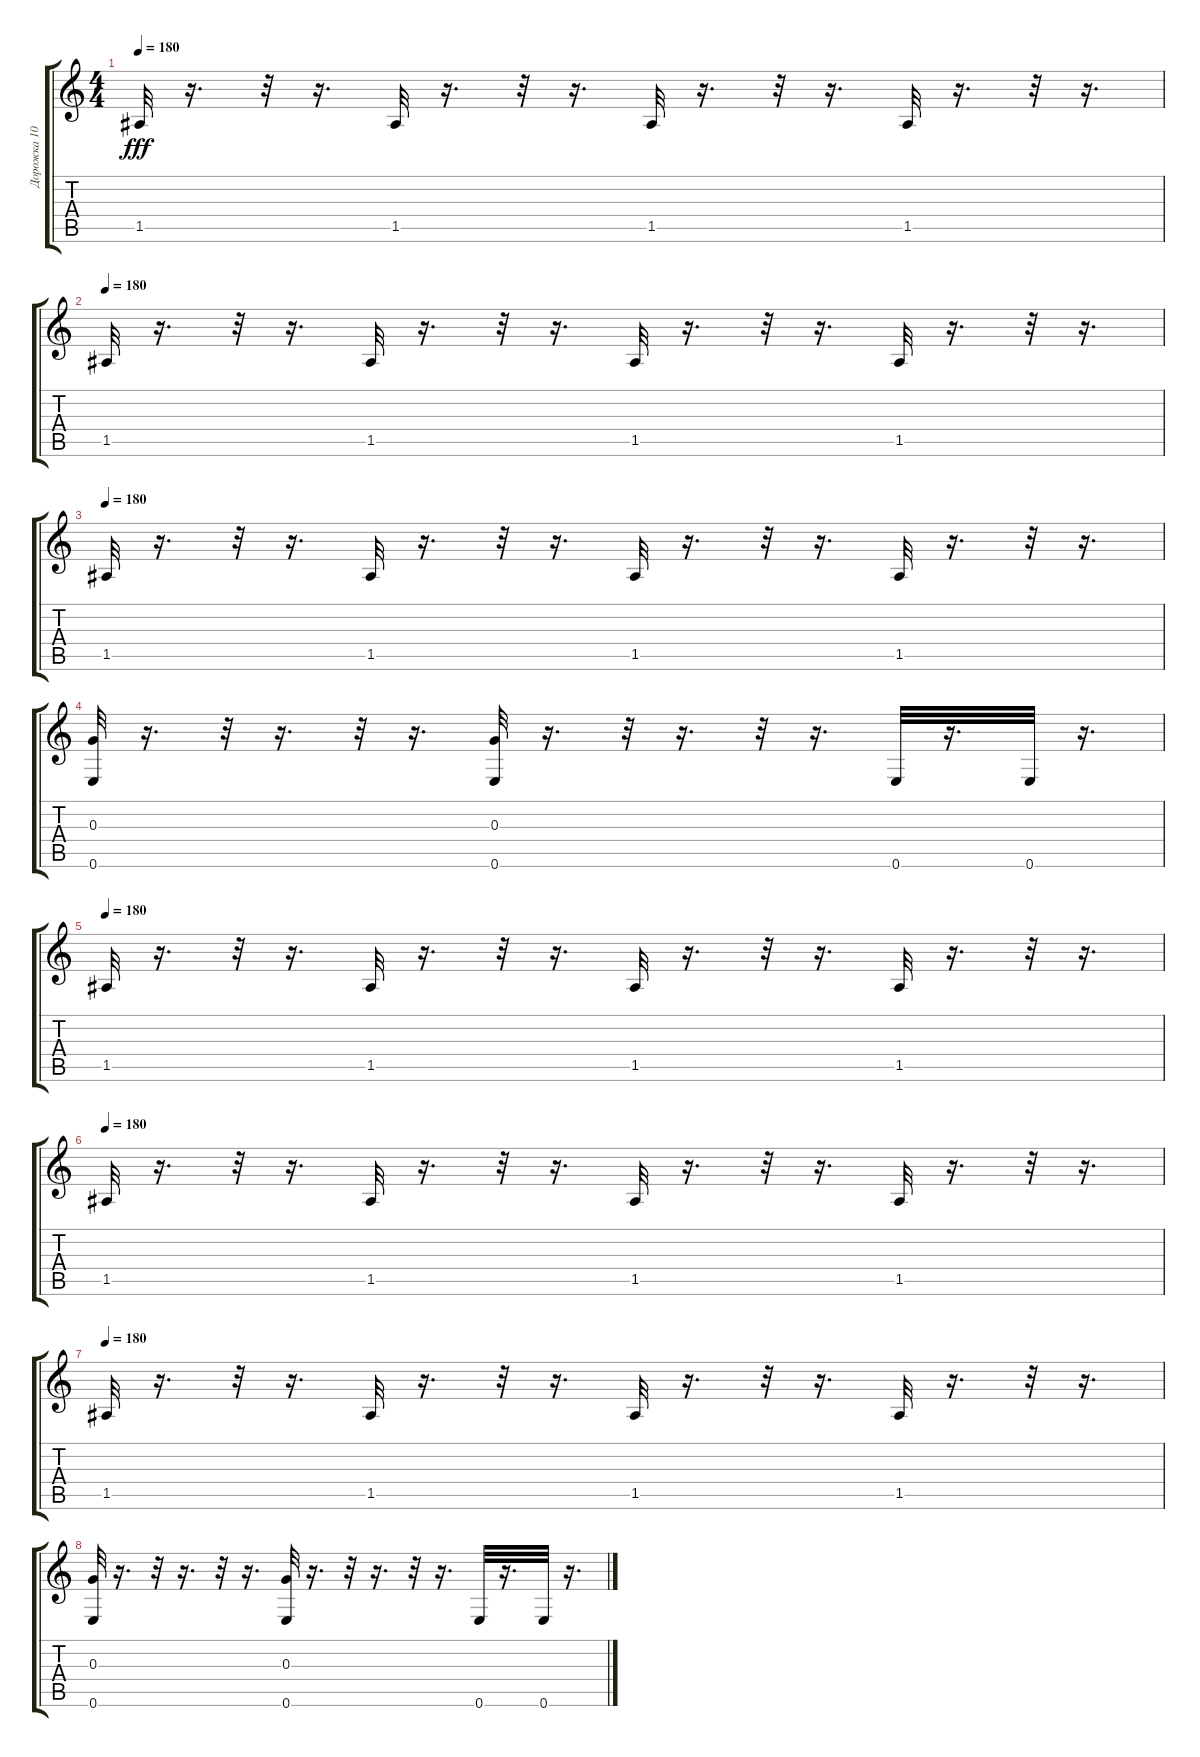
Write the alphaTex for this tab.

\track ("Дорожка 10" "Дорожка 10") {instrument acousticguitarnylon}
\staff {score tabs}
\tuning (E4 B3 G3 D3 A2 E2) {hide}
\ts (4 4)
\tempo 180
\clef g2
\ks c
1.5.32{dy fff} r.16{d} r.32 r.16{d} 1.5.32 r.16{d} r.32 r.16{d} 1.5.32 r.16{d} r.32 r.16{d} 1.5.32 r.16{d} r.32 r.16{d} |
\tempo 180
1.5.32 r.16{d} r.32 r.16{d} 1.5.32 r.16{d} r.32 r.16{d} 1.5.32 r.16{d} r.32 r.16{d} 1.5.32 r.16{d} r.32 r.16{d} |
\tempo 180
1.5.32 r.16{d} r.32 r.16{d} 1.5.32 r.16{d} r.32 r.16{d} 1.5.32 r.16{d} r.32 r.16{d} 1.5.32 r.16{d} r.32 r.16{d} |
(0.3 0.6).32 r.16{d} r.32 r.16{d} r.32 r.16{d} (0.3 0.6).32 r.16{d} r.32 r.16{d} r.32 r.16{d} 0.6.32 r.16{d} 0.6.32 r.16{d} |
\tempo 180
1.5.32 r.16{d} r.32 r.16{d} 1.5.32 r.16{d} r.32 r.16{d} 1.5.32 r.16{d} r.32 r.16{d} 1.5.32 r.16{d} r.32 r.16{d} |
\tempo 180
1.5.32 r.16{d} r.32 r.16{d} 1.5.32 r.16{d} r.32 r.16{d} 1.5.32 r.16{d} r.32 r.16{d} 1.5.32 r.16{d} r.32 r.16{d} |
\tempo 180
1.5.32 r.16{d} r.32 r.16{d} 1.5.32 r.16{d} r.32 r.16{d} 1.5.32 r.16{d} r.32 r.16{d} 1.5.32 r.16{d} r.32 r.16{d} |
(0.3 0.6).32 r.16{d} r.32 r.16{d} r.32 r.16{d} (0.3 0.6).32 r.16{d} r.32 r.16{d} r.32 r.16{d} 0.6.32 r.16{d} 0.6.32 r.16{d}
